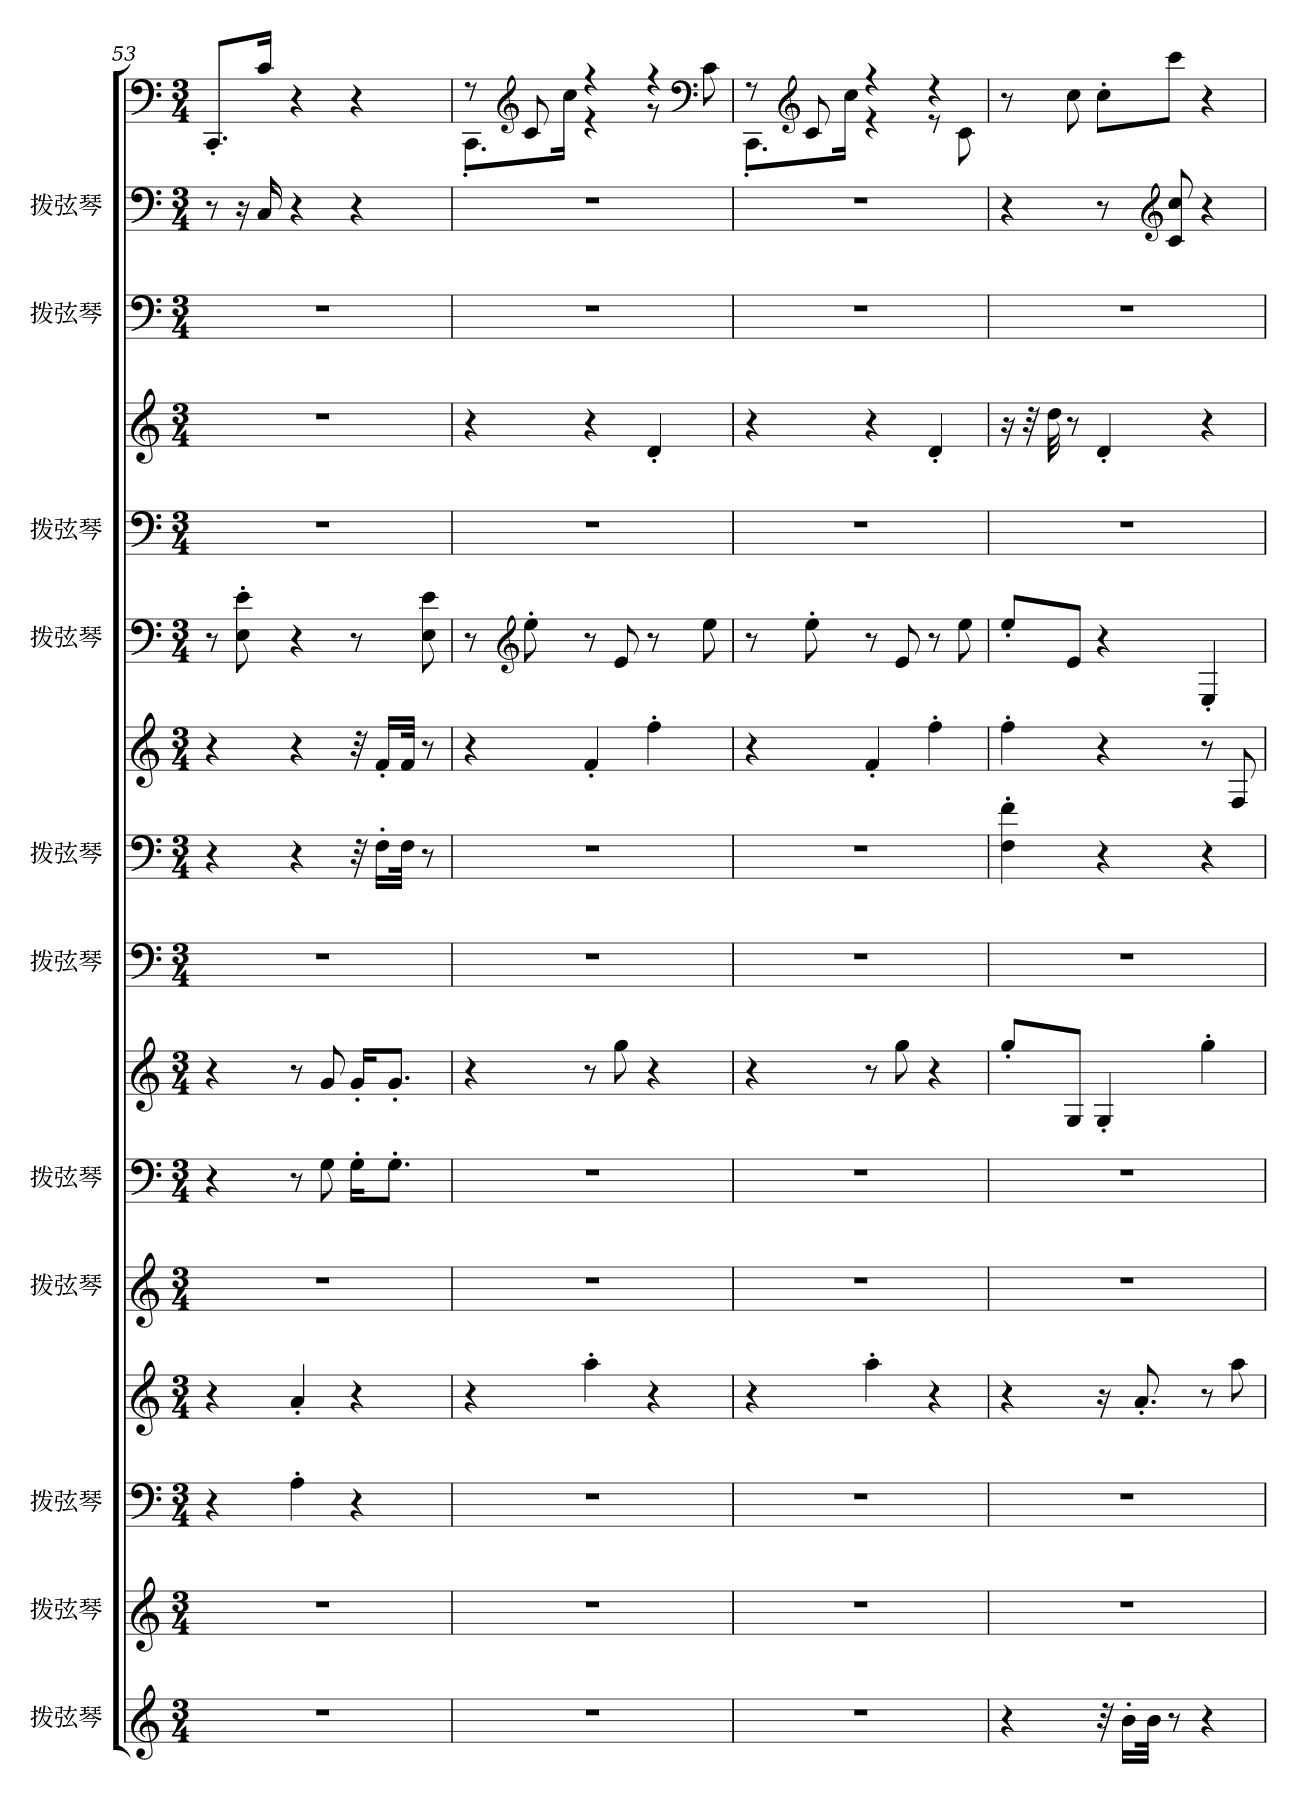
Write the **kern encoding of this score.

**kern	**kern	**kern	**kern	**kern	**kern	**kern	**kern	**kern	**kern	**kern	**kern	**kern	**kern	**kern	**kern
*part11	*part10	*part9	*part9	*part8	*part7	*part7	*part6	*part5	*part5	*part4	*part3	*part3	*part2	*part1	*part1
*staff16	*staff15	*staff14	*staff13	*staff12	*staff11	*staff10	*staff9	*staff8	*staff7	*staff6	*staff5	*staff4	*staff3	*staff2	*staff1
*I"拨弦琴	*I"拨弦琴	*I"拨弦琴	*	*I"拨弦琴	*I"拨弦琴	*	*I"拨弦琴	*I"拨弦琴	*	*I"拨弦琴	*I"拨弦琴	*	*I"拨弦琴	*I"拨弦琴	*
*clefG2	*clefG2	*clefF4	*clefG2	*clefG2	*clefF4	*clefG2	*clefF4	*clefF4	*clefG2	*clefF4	*clefF4	*clefG2	*clefF4	*clefF4	*clefF4
*k[]	*k[]	*k[]	*k[]	*k[]	*k[]	*k[]	*k[]	*k[]	*k[]	*k[]	*k[]	*k[]	*k[]	*k[]	*k[]
*M3/4	*M3/4	*M3/4	*M3/4	*M3/4	*M3/4	*M3/4	*M3/4	*M3/4	*M3/4	*M3/4	*M3/4	*M3/4	*M3/4	*M3/4	*M3/4
=53	=53	=53	=53	=53	=53	=53	=53	=53	=53	=53	=53	=53	=53	=53	=53
2.r	2.r	4r	4r	2.r	4r	4r	2.r	4r	4r	8r	2.r	2.r	2.r	8r	8.CC'/L
.	.	.	.	.	.	.	.	.	.	8E\' 8e\'	.	.	.	16r	.
.	.	.	.	.	.	.	.	.	.	.	.	.	.	16C/	16c/Jk
.	.	4A'\	4a'/	.	8r	8r	.	4r	4r	4r	.	.	.	4r	4r
.	.	.	.	.	8G\	8g/	.	.	.	.	.	.	.	.	.
.	.	4r	4r	.	16G'\KL	16g'/KL	.	32r	32r	8r	.	.	.	4r	4r
.	.	.	.	.	.	.	.	16F'\LL	16f'/LL	.	.	.	.	.	.
.	.	.	.	.	8.G'\J	8.g'/J	.	.	.	.	.	.	.	.	.
.	.	.	.	.	.	.	.	32F\JJk	32f/JJk	.	.	.	.	.	.
.	.	.	.	.	.	.	.	8r	8r	8E\ 8e\	.	.	.	.	.
!!LO:PB:g=z
=54	=54	=54	=54	=54	=54	=54	=54	=54	=54	=54	=54	=54	=54	=54	=54
*	*	*	*	*	*	*	*	*	*	*	*	*	*	*	*^
2.r	2.r	2.r	4r	2.r	2.r	4r	2.r	2.r	4r	8r	2.r	4r	2.r	2.r	8r	8.CC'\L
*	*	*	*	*	*	*	*	*	*	*clefG2	*	*	*	*	*clefG2	*
.	.	.	.	.	.	.	.	.	.	8ee'\	.	.	.	.	8c/	.
.	.	.	.	.	.	.	.	.	.	.	.	.	.	.	.	16cc\Jk
.	.	.	4aa'\	.	.	8r	.	.	4f'/	8r	.	4r	.	.	4r	4r
.	.	.	.	.	.	8gg\	.	.	.	8e/	.	.	.	.	.	.
.	.	.	4r	.	.	4r	.	.	4ff'\	8r	.	4d'/	.	.	4r	8r
*	*	*	*	*	*	*	*	*	*	*	*	*	*	*	*clefF4	*
.	.	.	.	.	.	.	.	.	.	8ee\	.	.	.	.	.	8c\
=55	=55	=55	=55	=55	=55	=55	=55	=55	=55	=55	=55	=55	=55	=55	=55	=55
2.r	2.r	2.r	4r	2.r	2.r	4r	2.r	2.r	4r	8r	2.r	4r	2.r	2.r	8r	8.CC'\L
*	*	*	*	*	*	*	*	*	*	*	*	*	*	*	*clefG2	*
.	.	.	.	.	.	.	.	.	.	8ee'\	.	.	.	.	8c/	.
.	.	.	.	.	.	.	.	.	.	.	.	.	.	.	.	16cc\Jk
.	.	.	4aa'\	.	.	8r	.	.	4f'/	8r	.	4r	.	.	4r	4r
.	.	.	.	.	.	8gg\	.	.	.	8e/	.	.	.	.	.	.
.	.	.	4r	.	.	4r	.	.	4ff'\	8r	.	4d'/	.	.	4r	8r
.	.	.	.	.	.	.	.	.	.	8ee\	.	.	.	.	.	8c\
*	*	*	*	*	*	*	*	*	*	*	*	*	*	*	*v	*v
=56	=56	=56	=56	=56	=56	=56	=56	=56	=56	=56	=56	=56	=56	=56	=56
4r	2.r	2.r	4r	2.r	2.r	8gg'/L	2.r	4F\' 4f\'	4ff'\	8ee'/L	2.r	16r	2.r	4r	8r
.	.	.	.	.	.	.	.	.	.	.	.	32r	.	.	.
.	.	.	.	.	.	.	.	.	.	.	.	32dd\	.	.	.
.	.	.	.	.	.	8G/J	.	.	.	8e/J	.	8r	.	.	8cc\
32r	.	.	16r	.	.	4G'/	.	4r	4r	4r	.	4d'/	.	8r	8cc'\L
16b'\LL	.	.	.	.	.	.	.	.	.	.	.	.	.	.	.
.	.	.	8.a'/	.	.	.	.	.	.	.	.	.	.	.	.
32b\JJk	.	.	.	.	.	.	.	.	.	.	.	.	.	.	.
*	*	*	*	*	*	*	*	*	*	*	*	*	*	*clefG2	*
8r	.	.	.	.	.	.	.	.	.	.	.	.	.	8c/ 8cc/	8ccc\J
4r	.	.	8r	.	.	4gg'\	.	4r	8r	4E'/	.	4r	.	4r	4r
.	.	.	8aa\	.	.	.	.	.	8F/	.	.	.	.	.	.
=	=	=	=	=	=	=	=	=	=	=	=	=	=	=	=
*-	*-	*-	*-	*-	*-	*-	*-	*-	*-	*-	*-	*-	*-	*-	*-
